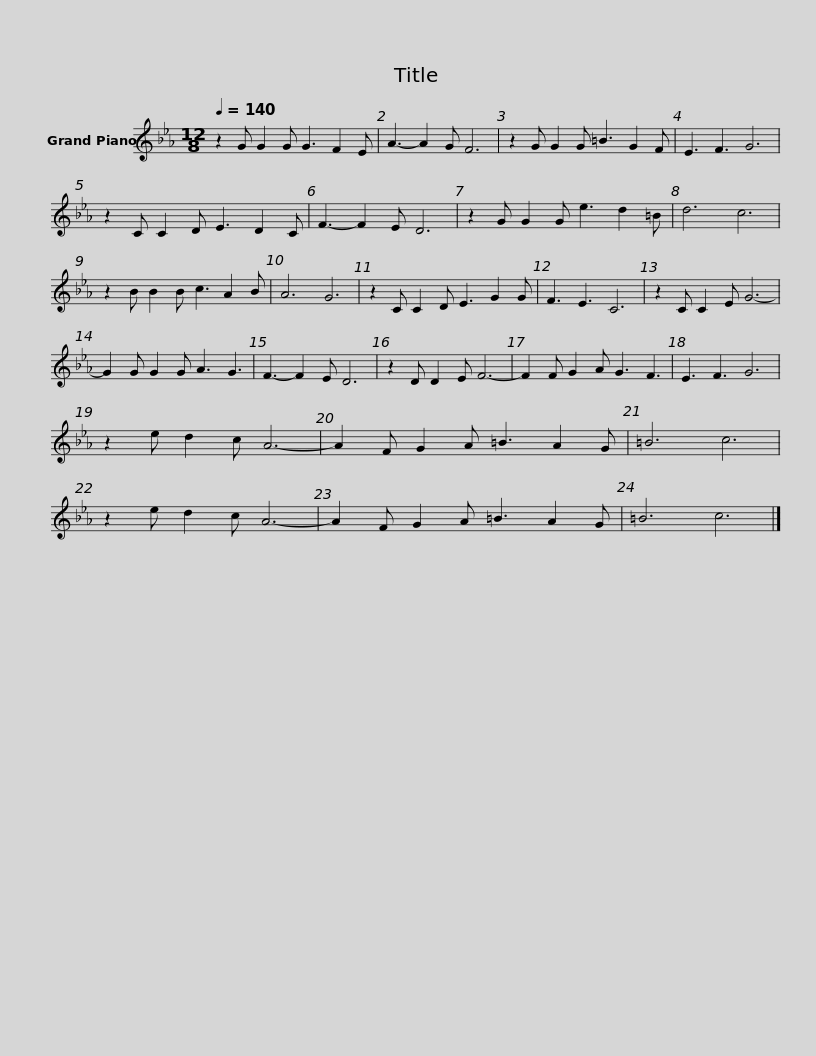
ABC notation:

X:1
L:1/8
Q:1/4=140
M:12/8
I:linebreak $
K:Eb
V:1 treble
V:1
 z2 G G2 G G3 F2 E | A3- A2 G F6 | z2 G G2 G =B3 G2 F | E3 F3 G6 | z2 C C2 D E3 D2 C |$ %5
 F3- F2 E D6 | z2 G G2 G e3 d2 =B | d6 c6 | z2 B B2 B c3 A2 B | A6 G6 | %10
 z2 C C2 D E3 G2 G |$ F3 E3 C6 | z2 C C2 E G6- | G2 G G2 G A3 G3 | F3- F2 E D6 | %15
 z2 D D2 E F6- | F2 F G2 A G3 F3 |$ E3 F3 G6 | z2 e d2 c A6- | A2 F G2 A =B3 A2 G | %20
 =B6 c6 | z2 e d2 c A6- | A2 F G2 A =B3 A2 G |$ =B6 c6 |] %24
